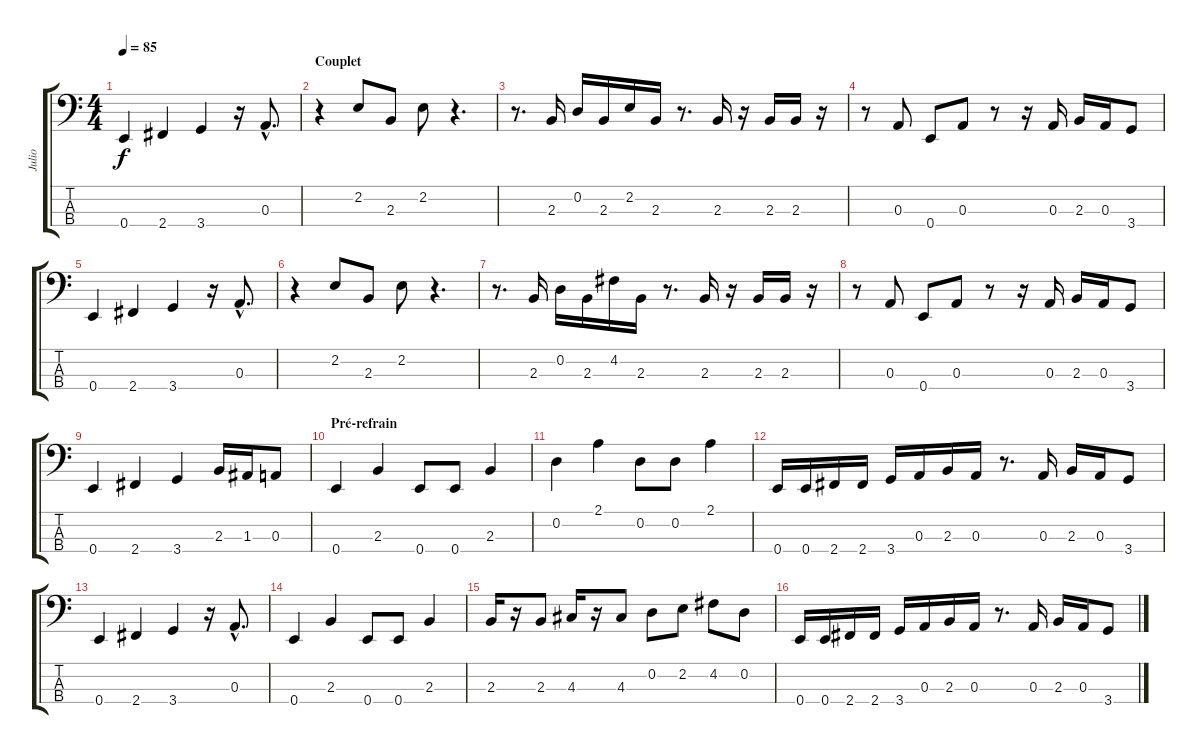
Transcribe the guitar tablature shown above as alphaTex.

\track ("Julio" "Julio") {instrument electricbassfinger}
\staff {score tabs}
\tuning (G2 D2 A1 E1) {hide}
\ts (4 4)
\tempo 85
\clef f4
\ks c
0.4.4{dy f} 2.4.4 3.4.4 r.16 0.3{hac}.8{d} |
\section ("" "Couplet")
r.4 2.2.8 2.3.8 2.2.8 r.4{d} |
r.8{d} 2.3.16 0.2.16 2.3.16 2.2.16 2.3.16 r.8{d} 2.3.16 r.16 2.3.16 2.3.16 r.16 |
r.8 0.3.8 0.4.8 0.3.8 r.8 r.16 0.3.16 2.3.16 0.3.16 3.4.8 |
0.4.4 2.4.4 3.4.4 r.16 0.3{hac}.8{d} |
r.4 2.2.8 2.3.8 2.2.8 r.4{d} |
r.8{d} 2.3.16 0.2.16 2.3.16 4.2.16 2.3.16 r.8{d} 2.3.16 r.16 2.3.16 2.3.16 r.16 |
r.8 0.3.8 0.4.8 0.3.8 r.8 r.16 0.3.16 2.3.16 0.3.16 3.4.8 |
0.4.4 2.4.4 3.4.4 2.3.16 1.3.16 0.3.8 |
\section ("" "Pré-refrain")
0.4.4 2.3.4 0.4.8 0.4.8 2.3.4 |
0.2.4 2.1.4 0.2.8 0.2.8 2.1.4 |
0.4.16 0.4.16 2.4.16 2.4.16 3.4.16 0.3.16 2.3.16 0.3.16 r.8{d} 0.3.16 2.3.16 0.3.16 3.4.8 |
0.4.4 2.4.4 3.4.4 r.16 0.3{hac}.8{d} |
0.4.4 2.3.4 0.4.8 0.4.8 2.3.4 |
2.3.16 r.16 2.3.8 4.3.16 r.16 4.3.8 0.2.8 2.2.8 4.2.8 0.2.8 |
0.4.16 0.4.16 2.4.16 2.4.16 3.4.16 0.3.16 2.3.16 0.3.16 r.8{d} 0.3.16 2.3.16 0.3.16 3.4.8
